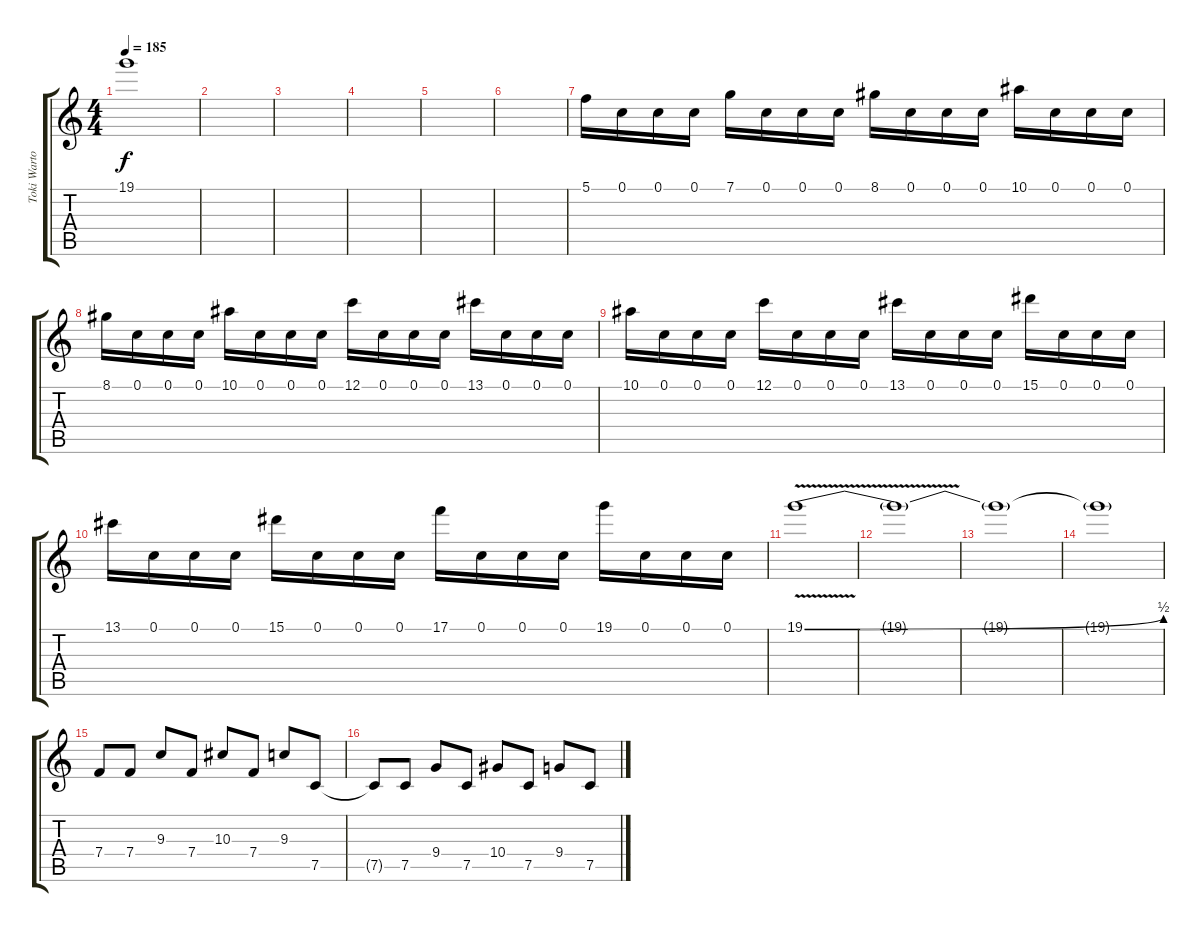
\track ("Toki Wartooth" "Toki Warto") {instrument distortionguitar}
\staff {score tabs}
\tuning (C4 G3 Eb3 Bb2 F2 C2) {hide}
\ts (4 4)
\tempo 185
\clef g2
\ks c
19.1{t}.1{dy f} |
|
|
|
|
|
5.1.16 0.1.16 0.1.16 0.1.16 7.1.16 0.1.16 0.1.16 0.1.16 8.1.16 0.1.16 0.1.16 0.1.16 10.1.16 0.1.16 0.1.16 0.1.16 |
8.1.16 0.1.16 0.1.16 0.1.16 10.1.16 0.1.16 0.1.16 0.1.16 12.1.16 0.1.16 0.1.16 0.1.16 13.1.16 0.1.16 0.1.16 0.1.16 |
10.1.16 0.1.16 0.1.16 0.1.16 12.1.16 0.1.16 0.1.16 0.1.16 13.1.16 0.1.16 0.1.16 0.1.16 15.1.16 0.1.16 0.1.16 0.1.16 |
13.1.16 0.1.16 0.1.16 0.1.16 15.1.16 0.1.16 0.1.16 0.1.16 17.1.16 0.1.16 0.1.16 0.1.16 19.1.16 0.1.16 0.1.16 0.1.16 |
19.1{be (bend 0 0 60 2) v}.1{volume 2} |
19.1{t}.1 |
19.1{t}.1 |
19.1{t}.1 |
7.4.8{volume 16} 7.4.8 9.3.8 7.4.8 10.3.8 7.4.8 9.3.8 7.5.8 |
7.5{t}.8 7.5.8 9.4.8 7.5.8 10.4.8 7.5.8 9.4.8 7.5.8
